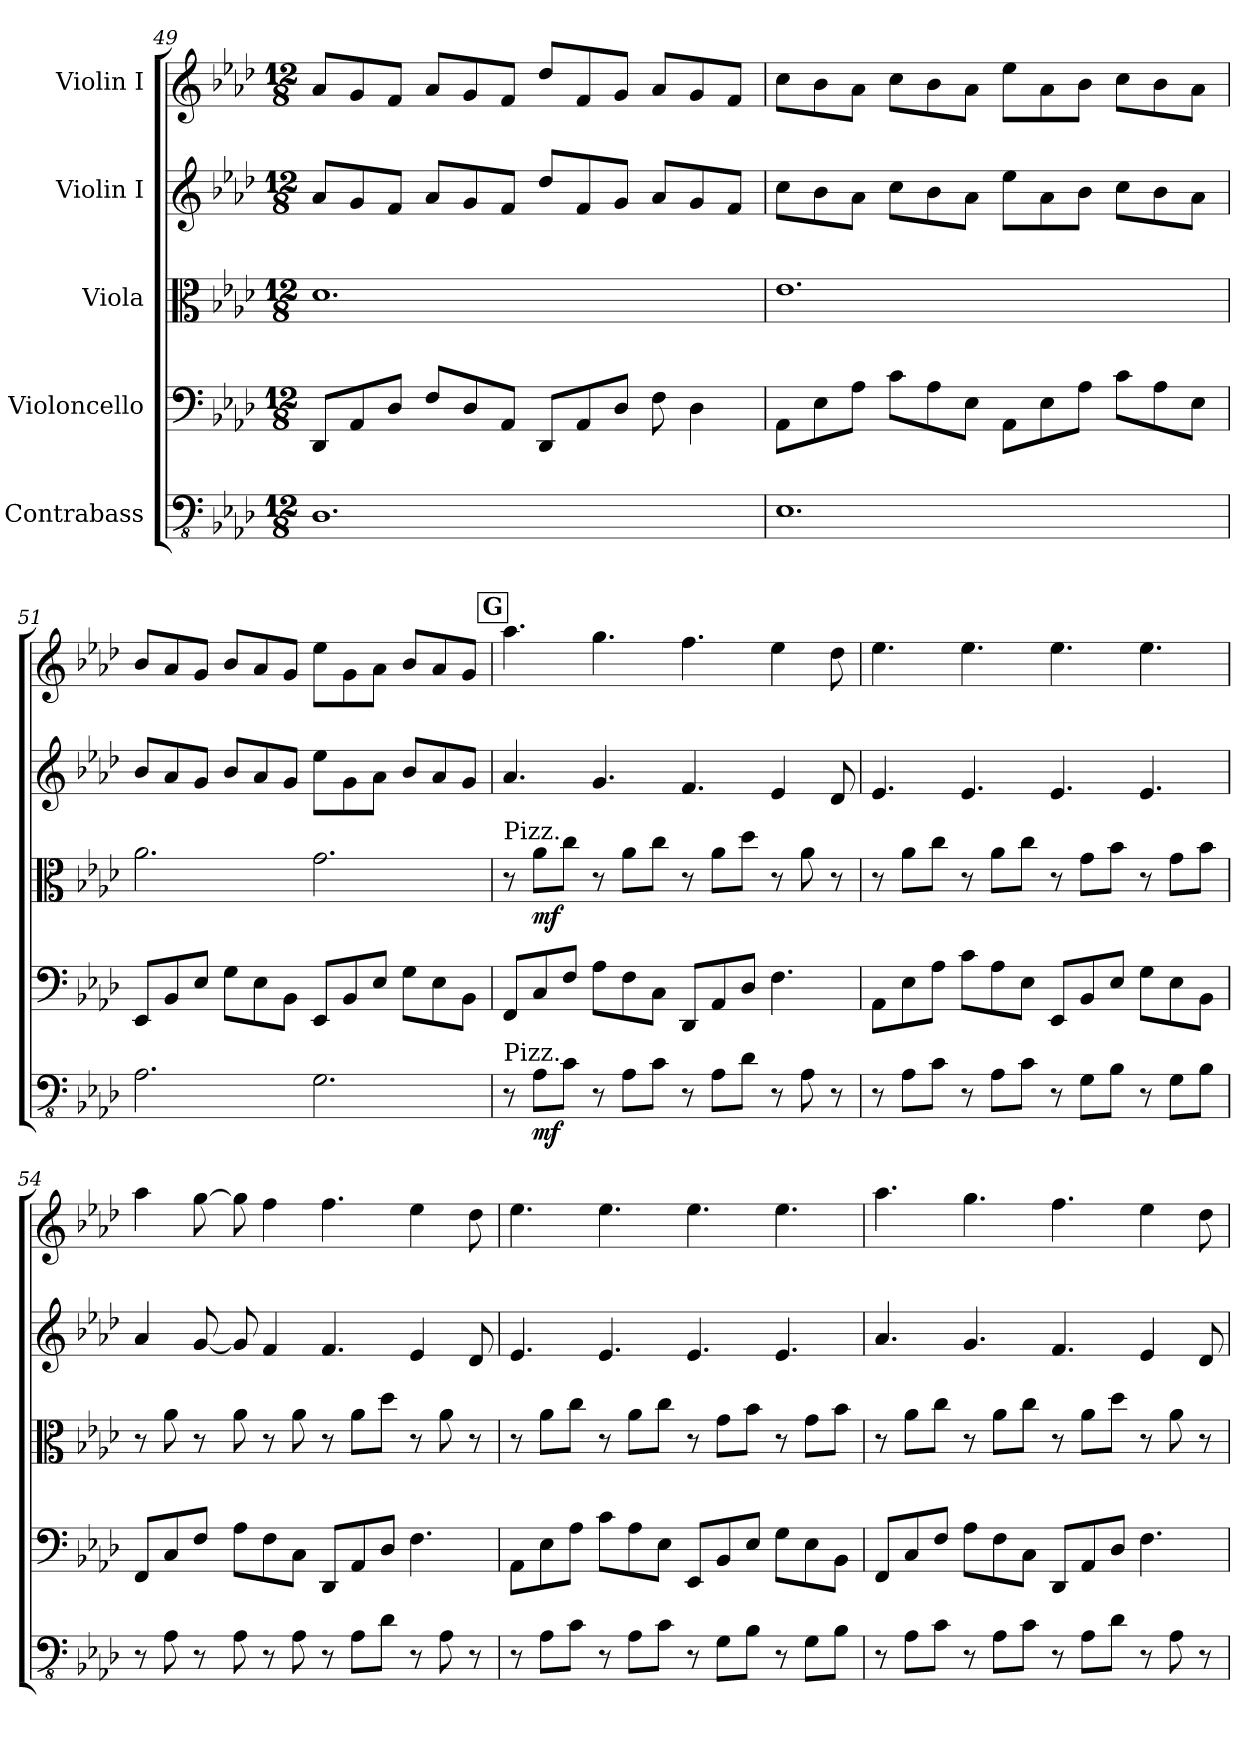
**kern	**dynam	**kern	**kern	**dynam	**kern	**kern
*part5	*part5	*part4	*part3	*part3	*part2	*part1
*staff5	*staff5	*staff4	*staff3	*staff3	*staff2	*staff1
*I"Contrabass	*	*I"Violoncello	*I"Viola	*	*I"Violin I	*I"Violin I
*clefFv4	*	*clefF4	*clefC3	*	*clefG2	*clefG2
*k[b-e-a-d-]	*	*k[b-e-a-d-]	*k[b-e-a-d-]	*	*k[b-e-a-d-]	*k[b-e-a-d-]
*M12/8	*	*M12/8	*M12/8	*	*M12/8	*M12/8
=49	=49	=49	=49	=49	=49	=49
1.DD-	.	8DD-/L	1.d-	.	8a-/L	8a-/L
.	.	8AA-/	.	.	8g/	8g/
.	.	8D-/J	.	.	8f/J	8f/J
.	.	8F/L	.	.	8a-/L	8a-/L
.	.	8D-/	.	.	8g/	8g/
.	.	8AA-/J	.	.	8f/J	8f/J
.	.	8DD-/L	.	.	8dd-/L	8dd-/L
.	.	8AA-/	.	.	8f/	8f/
.	.	8D-/J	.	.	8g/J	8g/J
.	.	8F\	.	.	8a-/L	8a-/L
.	.	4D-\	.	.	8g/	8g/
.	.	.	.	.	8f/J	8f/J
=50	=50	=50	=50	=50	=50	=50
1.EE-	.	8AA-\L	1.e-	.	8cc\L	8cc\L
.	.	8E-\	.	.	8b-\	8b-\
.	.	8A-\J	.	.	8a-\J	8a-\J
.	.	8c\L	.	.	8cc\L	8cc\L
.	.	8A-\	.	.	8b-\	8b-\
.	.	8E-\J	.	.	8a-\J	8a-\J
.	.	8AA-\L	.	.	8ee-\L	8ee-\L
.	.	8E-\	.	.	8a-\	8a-\
.	.	8A-\J	.	.	8b-\J	8b-\J
.	.	8c\L	.	.	8cc\L	8cc\L
.	.	8A-\	.	.	8b-\	8b-\
.	.	8E-\J	.	.	8a-\J	8a-\J
=51	=51	=51	=51	=51	=51	=51
2.AA-\	.	8EE-/L	2.a-\	.	8b-/L	8b-/L
.	.	8BB-/	.	.	8a-/	8a-/
.	.	8E-/J	.	.	8g/J	8g/J
.	.	8G\L	.	.	8b-/L	8b-/L
.	.	8E-\	.	.	8a-/	8a-/
.	.	8BB-\J	.	.	8g/J	8g/J
2.GG\	.	8EE-/L	2.g\	.	8ee-\L	8ee-\L
.	.	8BB-/	.	.	8g\	8g\
.	.	8E-/J	.	.	8a-\J	8a-\J
.	.	8G\L	.	.	8b-/L	8b-/L
.	.	8E-\	.	.	8a-/	8a-/
.	.	8BB-\J	.	.	8g/J	8g/J
!!LO:REH:place=s1:a:B:fs=14:t=G
=52	=52	=52	=52	=52	=52	=52
!	!	!	!LO:TX:a:t=Pizz.	!	!	!
!LO:TX:a:t=Pizz.	!	!	!	!	!	!
8r	.	8FF/L	8r	.	4.a-/	4.aa-\
!	!LO:DY:b	!	!	!LO:DY:b	!	!
8AA-\L	mf	8C/	8a-\L	mf	.	.
8C\J	.	8F/J	8cc\J	.	.	.
8r	.	8A-\L	8r	.	4.g/	4.gg\
8AA-\L	.	8F\	8a-\L	.	.	.
8C\J	.	8C\J	8cc\J	.	.	.
8r	.	8DD-/L	8r	.	4.f/	4.ff\
8AA-\L	.	8AA-/	8a-\L	.	.	.
8D-\J	.	8D-/J	8dd-\J	.	.	.
8r	.	4.F\	8r	.	4e-/	4ee-\
8AA-\	.	.	8a-\	.	.	.
8r	.	.	8r	.	8d-/	8dd-\
!!LO:PB:g=z
=53	=53	=53	=53	=53	=53	=53
8r	.	8AA-\L	8r	.	4.e-/	4.ee-\
8AA-\L	.	8E-\	8a-\L	.	.	.
8C\J	.	8A-\J	8cc\J	.	.	.
8r	.	8c\L	8r	.	4.e-/	4.ee-\
8AA-\L	.	8A-\	8a-\L	.	.	.
8C\J	.	8E-\J	8cc\J	.	.	.
8r	.	8EE-/L	8r	.	4.e-/	4.ee-\
8GG\L	.	8BB-/	8g\L	.	.	.
8BB-\J	.	8E-/J	8b-\J	.	.	.
8r	.	8G\L	8r	.	4.e-/	4.ee-\
8GG\L	.	8E-\	8g\L	.	.	.
8BB-\J	.	8BB-\J	8b-\J	.	.	.
=54	=54	=54	=54	=54	=54	=54
8r	.	8FF/L	8r	.	4a-/	4aa-\
8AA-\	.	8C/	8a-\	.	.	.
8r	.	8F/J	8r	.	[8g/	[8gg\
8AA-\	.	8A-\L	8a-\	.	8g/]	8gg\]
8r	.	8F\	8r	.	4f/	4ff\
8AA-\	.	8C\J	8a-\	.	.	.
8r	.	8DD-/L	8r	.	4.f/	4.ff\
8AA-\L	.	8AA-/	8a-\L	.	.	.
8D-\J	.	8D-/J	8dd-\J	.	.	.
8r	.	4.F\	8r	.	4e-/	4ee-\
8AA-\	.	.	8a-\	.	.	.
8r	.	.	8r	.	8d-/	8dd-\
=55	=55	=55	=55	=55	=55	=55
8r	.	8AA-\L	8r	.	4.e-/	4.ee-\
8AA-\L	.	8E-\	8a-\L	.	.	.
8C\J	.	8A-\J	8cc\J	.	.	.
8r	.	8c\L	8r	.	4.e-/	4.ee-\
8AA-\L	.	8A-\	8a-\L	.	.	.
8C\J	.	8E-\J	8cc\J	.	.	.
8r	.	8EE-/L	8r	.	4.e-/	4.ee-\
8GG\L	.	8BB-/	8g\L	.	.	.
8BB-\J	.	8E-/J	8b-\J	.	.	.
8r	.	8G\L	8r	.	4.e-/	4.ee-\
8GG\L	.	8E-\	8g\L	.	.	.
8BB-\J	.	8BB-\J	8b-\J	.	.	.
=56	=56	=56	=56	=56	=56	=56
8r	.	8FF/L	8r	.	4.a-/	4.aa-\
8AA-\L	.	8C/	8a-\L	.	.	.
8C\J	.	8F/J	8cc\J	.	.	.
8r	.	8A-\L	8r	.	4.g/	4.gg\
8AA-\L	.	8F\	8a-\L	.	.	.
8C\J	.	8C\J	8cc\J	.	.	.
8r	.	8DD-/L	8r	.	4.f/	4.ff\
8AA-\L	.	8AA-/	8a-\L	.	.	.
8D-\J	.	8D-/J	8dd-\J	.	.	.
8r	.	4.F\	8r	.	4e-/	4ee-\
8AA-\	.	.	8a-\	.	.	.
8r	.	.	8r	.	8d-/	8dd-\
=	=	=	=	=	=	=
*-	*-	*-	*-	*-	*-	*-
